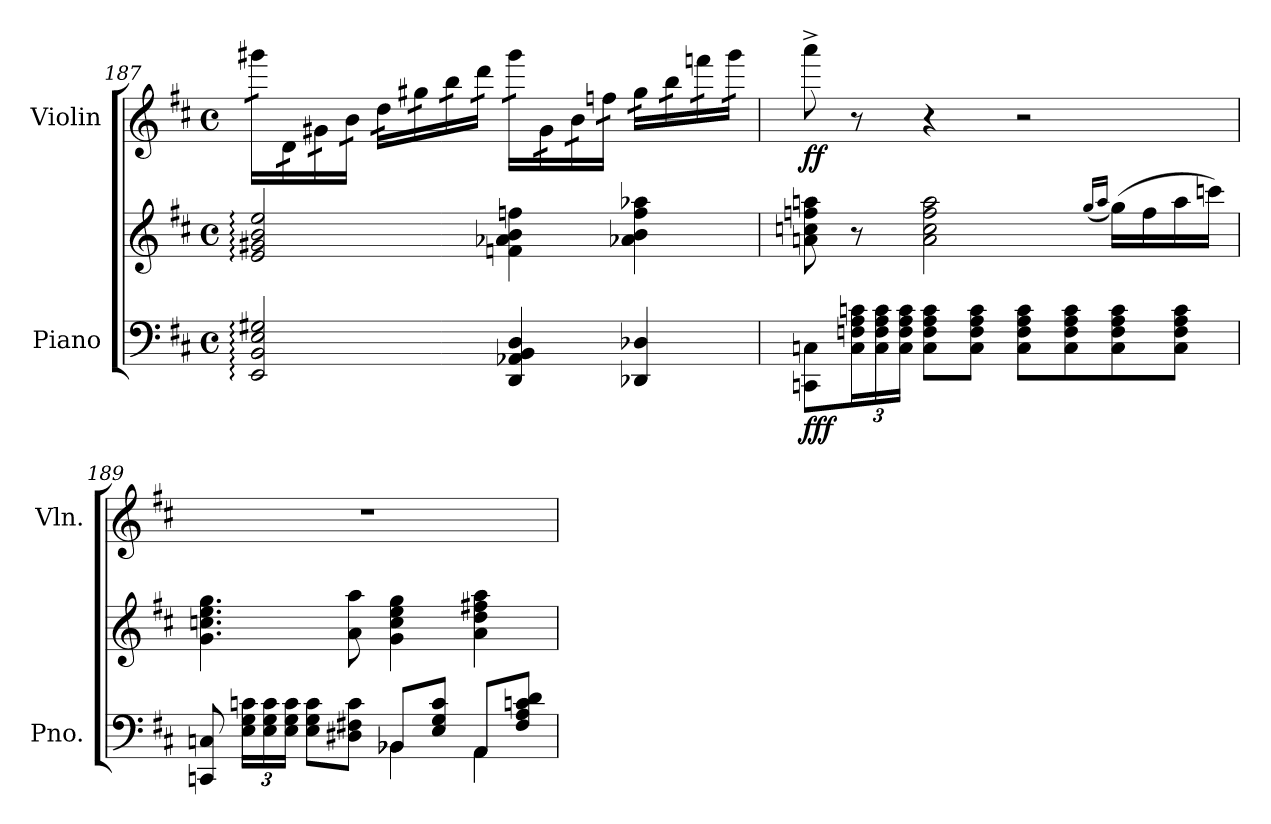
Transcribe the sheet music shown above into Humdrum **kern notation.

**kern	**kern	**dynam	**kern	**dynam
*part2	*part2	*part2	*part1	*part1
*staff3	*staff2	*staff2/3	*staff1	*staff1
*I"Piano	*	*	*I"Violin	*
*I'Pno.	*	*	*I'Vln.	*
*clefF4	*clefG2	*	*clefG2	*
*k[f#c#]	*k[f#c#]	*	*k[f#c#]	*
*M4/4	*M4/4	*	*M4/4	*
*met(c)	*met(c)	*	*met(c)	*
=187	=187	=187	=187	=187
*	*	*	*tremolo	*
2EE/: 2BB/: 2E/: 2G#X/:	2e/: 2g#X/: 2b/: 2ee/:	.	32ggg#X\LLL	.
.	.	.	32ggg#X\	.
.	.	.	32d\	.
.	.	.	32d\	.
.	.	.	32g#X\	.
.	.	.	32g#X\	.
.	.	.	32b\	.
.	.	.	32b\JJJ	.
.	.	.	32dd\LLL	.
.	.	.	32dd\	.
.	.	.	32gg#X\	.
.	.	.	32gg#X\	.
.	.	.	32bb\	.
.	.	.	32bb\	.
.	.	.	32ddd\	.
.	.	.	32ddd\JJJ	.
4DD/ 4AA-X/ 4BB/ 4D/	4fn\ 4a-X\ 4b\ 4ffn\	.	32ggg#\LLL	.
.	.	.	32ggg#\	.
.	.	.	32g#\	.
.	.	.	32g#\	.
.	.	.	32b\	.
.	.	.	32b\	.
.	.	.	32ffn\	.
.	.	.	32ffn\JJJ	.
4DD-X/ 4D-X/	4a-X\ 4b\ 4ff\ 4aa-X\	.	32gg#\LLL	.
.	.	.	32gg#\	.
.	.	.	32bb\	.
.	.	.	32bb\	.
.	.	.	32fffn\	.
.	.	.	32fffn\	.
.	.	.	32ggg#\	.
.	.	.	32ggg#\JJJ	.
*	*	*	*Xtremolo	*
!!LO:LB:g=z
=188	=188	=188	=188	=188
*	*	*	*MM90	*
!	!	!LO:DY:b=2	!	!
!	!	!LO:DY:n=1:b	!	!LO:DY:b
8CCn\ 8Cn\L	8an\ 8ccn\ 8ffn\ 8aan\	f ff	8aaa^\	ff
*Xbrackettup	*	*	*	*
24C\ 24Fn\ 24A\ 24cn\L	8r	.	8r	.
24C\ 24F\ 24A\ 24c\	.	.	.	.
24C\ 24F\ 24A\ 24c\JJ	.	.	.	.
8C\ 8F\ 8A\ 8c\L	2a\ 2cc\ 2ff\ 2aa\	.	4r	.
8C\ 8F\ 8A\ 8c\J	.	.	.	.
8C\ 8F\ 8A\ 8c\L	.	.	2r	.
8C\ 8F\ 8A\ 8c\	.	.	.	.
.	(16qgg/LL	.	.	.
.	16qaa/JJ	.	.	.
8C\ 8F\ 8A\ 8c\	(16gg\LL)	.	.	.
.	16ff\	.	.	.
8C\ 8F\ 8A\ 8c\J	16aa\	.	.	.
.	16cccn\JJ)	.	.	.
=189	=189	=189	=189	=189
*^	*	*	*	*
8CCn/ 8Cn/	2ryy	4.g\ 4.ccn\ 4.ee\ 4.gg\	.	1r	.
24E\ 24G\ 24cn\LL	.	.	.	.	.
24E\ 24G\ 24c\	.	.	.	.	.
24E\ 24G\ 24c\JJ	.	.	.	.	.
8E\ 8G\ 8c\L	.	.	.	.	.
8D#X\ 8F#X\ 8c\J	.	8a\ 8aa\	.	.	.
8BB-X/L	4BB-\	4g\ 4cc\ 4ee\ 4gg\	.	.	.
8E/ 8G/ 8c/J	.	.	.	.	.
8AA/L	4AA\	4a\ 4dd\ 4ff#X\ 4aa\	.	.	.
8F#/ 8A/ 8cn/ 8d/J	.	.	.	.	.
*v	*v	*	*	*	*
=	=	=	=	=
*-	*-	*-	*-	*-
